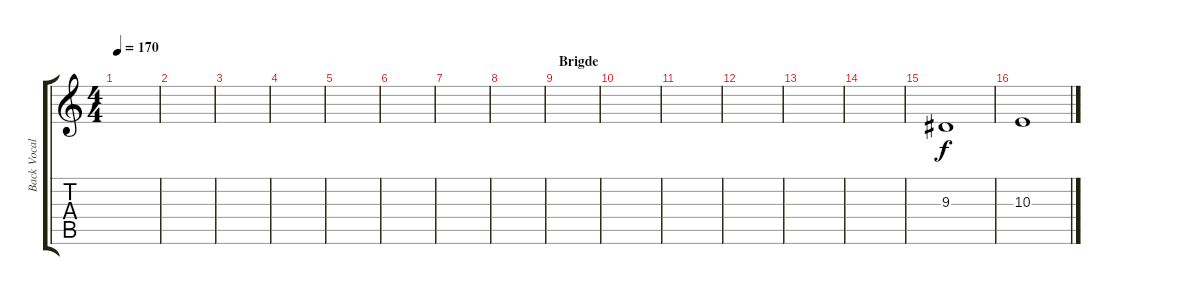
\track ("Back Vocals" "Back Vocal") {instrument lead3calliope}
\staff {score tabs}
\tuning (Eb4 Bb3 Gb3 Db3 Ab2 Eb2) {hide}
\ts (4 4)
\tempo 170
\clef g2
\ks c
|
|
|
|
|
|
|
|
\section ("" "Brigde")
|
|
|
|
|
|
9.3.1 |
10.3.1
